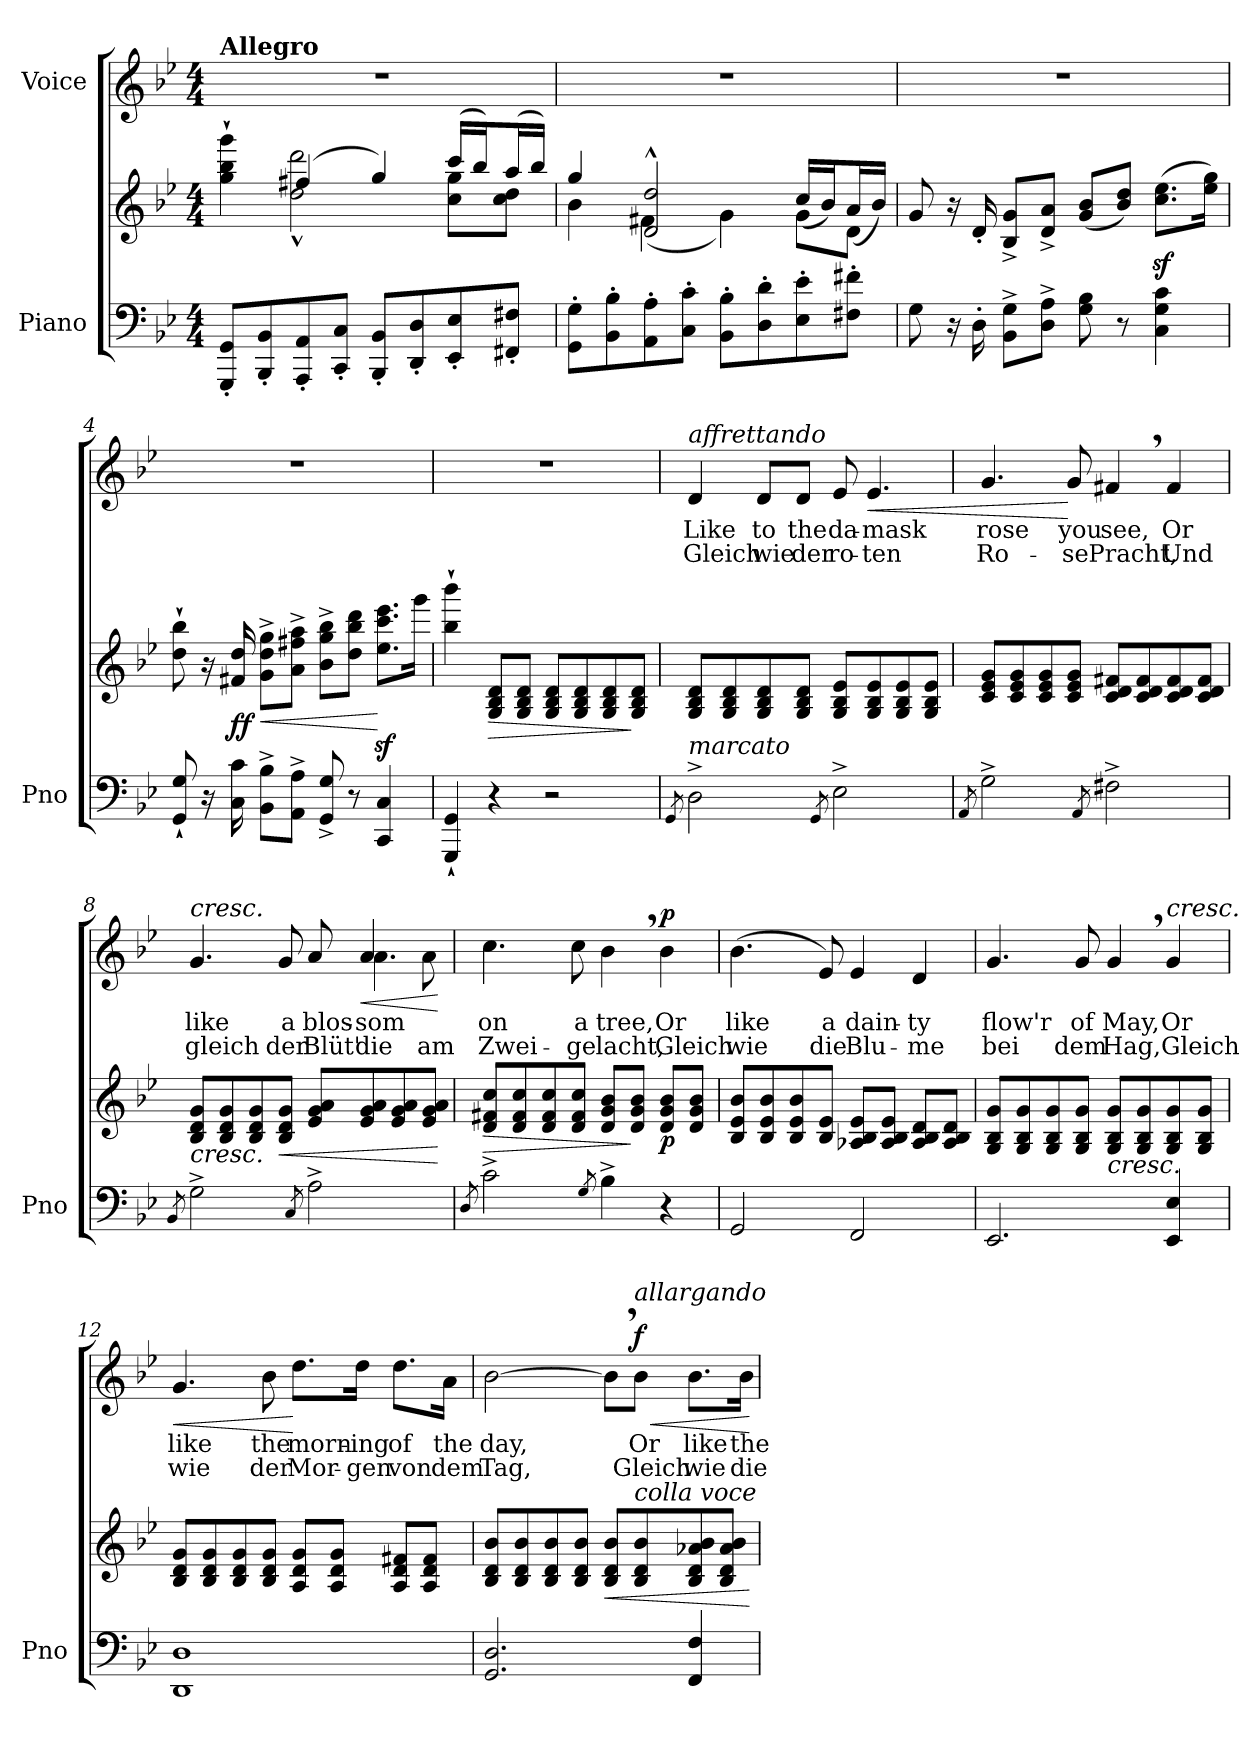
**kern	**kern	**dynam	**kern	**text	**text	**dynam
*part2	*part2	*part2	*part1	*part1	*part1	*part1
*staff3	*staff2	*staff2/3	*staff1	*staff1	*staff1	*staff1
*I"Piano	*	*	*I"Voice	*	*	*
*I'Pno	*	*	*	*	*	*
*clefF4	*clefG2	*	*clefG2	*	*	*
*k[b-e-]	*k[b-e-]	*	*k[b-e-]	*	*	*
*M4/4	*M4/4	*	*M4/4	*	*	*
=1	=1	=1	=1	=1	=1	=1
*	*^	*	*	*	*	*
!	!	!	!	!LO:TX:a:B:t=Allegro	!	!	!
!	!	!	!LO:DY:b	!	!	!	!
!	!	!	!LO:DY:n=1:b	!	!	!	!
8GGG/' 8GG/'L	4gg\`> 4bb-\`> 4ggg\`>	4ryy	f other-dynamics	1r	.	.	.
8BBB-/' 8BB-/'	.	.	.	.	.	.	.
8AAA/' 8AA/'	(4ff#X/	2dd\^^ 2ddd\^^	.	.	.	.	.
8CC/' 8C/'J	.	.	.	.	.	.	.
8BBB-/' 8BB-/'L	4gg/)	.	.	.	.	.	.
8DD/' 8D/'	.	.	.	.	.	.	.
8EE-/' 8E-/'	(16ccc/LL	8cc\ 8gg\L	.	.	.	.	.
.	16bb-/J)	.	.	.	.	.	.
8FF#X/' 8F#X/'J	(16aa/L	8cc\ 8dd\J	.	.	.	.	.
.	16bb-/JJ)	.	.	.	.	.	.
=2	=2	=2	=2	=2	=2	=2	=2
8GG\' 8G\'L	4gg/	4b-\	.	1r	.	.	.
8BB-\' 8B-\'	.	.	.	.	.	.	.
8AA\' 8A\'	2d/^^ 2dd/^^	(4f#X\	.	.	.	.	.
8C\' 8c\'J	.	.	.	.	.	.	.
8BB-\' 8B-\'L	.	4g\)	.	.	.	.	.
8D\' 8d\'	.	.	.	.	.	.	.
8E-\' 8e-\'	8g\L	(16cc/LL	.	.	.	.	.
.	.	16b-/J)	.	.	.	.	.
8F#X\' 8f#X\'J	8d\J	(16a/L	.	.	.	.	.
.	.	16b-/JJ)	.	.	.	.	.
=3	=3	=3	=3	=3	=3	=3	=3
!	!	!	!	!LO:TX:a:color=#FFFFFF:t=.	!	!	!
*	*v	*v	*	*	*	*	*
8G\	8g/	.	1r	.	.	.
16r	16r	.	.	.	.	.
16D'\	16d'/	.	.	.	.	.
8BB-\^ 8G\^L	8B-/^> 8g/^>L	.	.	.	.	.
8D\^ 8A\^J	8d/^> 8a/^>J	.	.	.	.	.
8G\ 8B-\	(8g/ 8b-/L	.	.	.	.	.
8r	8b-/ 8dd/J)	.	.	.	.	.
4C\ 4G\ 4c\	(8.cc\z< 8.ee-\z<L	.	.	.	.	.
.	16ee-\ 16gg\Jk)	.	.	.	.	.
=4	=4	=4	=4	=4	=4	=4
8GG/` 8G/`	8dd\` 8bb-\`	.	1r	.	.	.
16r	16r	.	.	.	.	.
!	!	!LO:DY:b	!	!	!	!
16C\ 16c\	16f#X/ 16dd/	ff	.	.	.	.
!	!	!LO:HP:b	!	!	!	!
8BB-\^ 8B-\^L	8g\^> 8dd\^> 8gg\^>L	<	.	.	.	.
8AA\^ 8A\^J	8a\^> 8ff#X\^> 8aa\^>J	.	.	.	.	.
8GG/^ 8G/^	8b-\^ 8gg\^ 8bb-\^L	.	.	.	.	.
8r	8dd\ 8bb-\ 8ddd\J	.	.	.	.	.
4CC/ 4C/	8.ee-\z< 8.ccc\z< 8.eee-\z<L	[	.	.	.	.
.	16ggg\Jk	.	.	.	.	.
=5	=5	=5	=5	=5	=5	=5
4GGG/` 4GG/`	4bb-\` 4bbb-\`	.	1r	.	.	.
!	!	!LO:HP:b	!	!	!	!
4r	8G/ 8B-/ 8d/L	>	.	.	.	.
.	8G/ 8B-/ 8d/J	.	.	.	.	.
2r	8G/ 8B-/ 8d/L	.	.	.	.	.
.	8G/ 8B-/ 8d/	.	.	.	.	.
.	8G/ 8B-/ 8d/	.	.	.	.	.
.	8G/ 8B-/ 8d/J	]	.	.	.	.
=6	=6	=6	=6	=6	=6	=6
8qGG/	.	.	.	.	.	.
!	!	!	!LO:TX:i:t=affrettando	!	!	!
!LO:TX:i:t=marcato	!	!	!	!	!	!
2D^\	8G/ 8B-/ 8d/L	.	4d/	Like	Gleich	.
.	8G/ 8B-/ 8d/	.	.	.	.	.
.	8G/ 8B-/ 8d/	.	8d/L	to	wie	.
.	8G/ 8B-/ 8d/J	.	8d/J	the	der	.
8qGG/	.	.	.	.	.	.
2E-^\	8G/ 8B-/ 8e-/L	.	8e-/	da-	ro-	.
!	!	!	!	!	!	!LO:HP:b
.	8G/ 8B-/ 8e-/	.	4.e-/	-mask	-ten	<
.	8G/ 8B-/ 8e-/	.	.	.	.	.
.	8G/ 8B-/ 8e-/J	.	.	.	.	.
=7	=7	=7	=7	=7	=7	=7
8qAA/	.	.	.	.	.	.
2G^\	8c/ 8e-/ 8g/L	.	4.g/	rose	Ro-	.
.	8c/ 8e-/ 8g/	.	.	.	.	.
.	8c/ 8e-/ 8g/	.	.	.	.	.
.	8c/ 8e-/ 8g/J	.	8g/	you	-se	[
8qAA/	.	.	.	.	.	.
2F#X^\	8c/ 8d/ 8f#X/L	.	4f#X,/	see,	Pracht,	.
.	8c/ 8d/ 8f#/	.	.	.	.	.
.	8c/ 8d/ 8f#/	.	4f#/	Or	Und	.
.	8c/ 8d/ 8f#/J	.	.	.	.	.
=8	=8	=8	=8	=8	=8	=8
8qBB-/	.	.	.	.	.	.
*	*	*	*^	*	*	*
!	!	!	!LO:TX:a:i:t=cresc.	!	!	!	!
!	!LO:TX:b:i:t=cresc.	!	!	!	!	!	!
2G^\	8B-/ 8d/ 8g/L	.	4.g/	8ryy	like	gleich	.
*	*	*	*v	*v	*	*	*
.	8B-/ 8d/ 8g/	.	.	.	.	.
.	8B-/ 8d/ 8g/	.	.	.	.	.
!	!	!LO:HP:b	!	!	!	!
.	8B-/ 8d/ 8g/J	<	8g/	a	der	.
8qC/	.	.	.	.	.	.
2A^\	8e-/ 8g/ 8a/L	.	8a/	blos-	Blüt'	.
!	!	!	!	!	!	!LO:HP:b
*	*	*	*^	*	*	*
.	8e-/ 8g/ 8a/	.	4a/	4.a\	-som	die	<
.	8e-/ 8g/ 8a/	.	.	.	.	.	.
.	8e-/ 8g/ 8a/J	.	8a\	.	.	am	.
*	*	*	*v	*v	*	*	*
.	.	[	.	.	.	[
=9	=9	=9	=9	=9	=9	=9
8qD/	.	.	.	.	.	.
!	!	!LO:HP:b	!	!	!	!
2c^\	8d/ 8f#X/ 8cc/L	>	4.cc\	on	Zwei-	.
.	8d/ 8f#/ 8cc/	.	.	.	.	.
.	8d/ 8f#/ 8cc/	.	.	.	.	.
.	8d/ 8f#/ 8cc/J	.	8cc\	a	-ge	.
8qG/	.	.	.	.	.	.
4B-^\	8d/ 8g/ 8b-/L	.	4b-,\	tree,	lacht,	.
.	8d/ 8g/ 8b-/J	]	.	.	.	.
!	!	!LO:DY:b	!	!	!	!LO:DY:a
4r	8d/ 8g/ 8b-/L	p	4b-\	Or	Gleich	p
.	8d/ 8g/ 8b-/J	.	.	.	.	.
=10	=10	=10	=10	=10	=10	=10
2GG/	8B-/ 8e-/ 8b-/L	.	(4.b-\	like	wie	.
.	8B-/ 8e-/ 8b-/	.	.	.	.	.
.	8B-/ 8e-/ 8b-/	.	.	.	.	.
.	8B-/ 8e-/J	.	8e-/)	a	die	.
2FF/	8A-X/ 8B-/ 8e-/L	.	4e-/	dain-	Blu-	.
.	8A-/ 8B-/ 8e-/J	.	.	.	.	.
.	8A-/ 8B-/ 8d/L	.	4d/	-ty	-me	.
.	8A-/ 8B-/ 8d/J	.	.	.	.	.
=11	=11	=11	=11	=11	=11	=11
2.EE-/	8G/ 8B-/ 8g/L	.	4.g/	flow'r	bei	.
.	8G/ 8B-/ 8g/	.	.	.	.	.
.	8G/ 8B-/ 8g/	.	.	.	.	.
.	8G/ 8B-/ 8g/J	.	8g/	of	dem	.
!	!LO:TX:b:i:t=cresc.	!	!	!	!	!
.	8G/ 8B-/ 8g/L	.	4g,/	May,	Hag,	.
.	8G/ 8B-/ 8g/	.	.	.	.	.
!	!	!	!LO:TX:a:i:t=cresc.	!	!	!
4EE-/ 4E-/	8G/ 8B-/ 8g/	.	4g/	Or	Gleich	.
.	8G/ 8B-/ 8g/J	.	.	.	.	.
=12	=12	=12	=12	=12	=12	=12
!	!	!	!	!	!	!LO:HP:b
1DD 1D	8B-/ 8d/ 8g/L	.	4.g/	like	wie	<
.	8B-/ 8d/ 8g/	.	.	.	.	.
.	8B-/ 8d/ 8g/	.	.	.	.	.
.	8B-/ 8d/ 8g/J	.	8b-\	the	der	.
.	8A/ 8d/ 8g/L	.	8.dd\L	morn-	Mor-	[
.	8A/ 8d/ 8g/J	.	.	.	.	.
.	.	.	16dd\Jk	-ing	-gen	.
.	8A/ 8d/ 8f#X/L	.	8.dd\L	of	von	.
.	8A/ 8d/ 8f#/J	.	.	.	.	.
.	.	.	16a\Jk	the	dem	.
=13	=13	=13	=13	=13	=13	=13
2.GG/ 2.D/	8B-/ 8d/ 8b-/L	.	[2b-\	day,	Tag,	.
.	8B-/ 8d/ 8b-/	.	.	.	.	.
.	8B-/ 8d/ 8b-/	.	.	.	.	.
.	8B-/ 8d/ 8b-/J	.	.	.	.	.
!	!	!LO:HP:b	!	!	!	!
.	8B-/ 8d/ 8b-/L	<	8b-,\L]	.	.	.
!	!	!	!LO:TX:i:t=allargando	!	!	!
!	!LO:TX:i:t=colla voce	!	!	!	!	!
!	!	!	!	!	!	!LO:HP:b
!	!	!	!	!	!	!LO:DY:n=1:a
.	8B-/ 8d/ 8b-/	.	8b-\J	Or	Gleich	< f
4FF/ 4F/	8B-/ 8d/ 8a-X/ 8b-/	.	8.b-\L	like	wie	.
.	8B-/ 8d/ 8a-/ 8b-/J	.	.	.	.	.
.	.	.	16b-\Jk	the	die	.
.	.	[	.	.	.	[
=	=	=	=	=	=	=
*-	*-	*-	*-	*-	*-	*-
